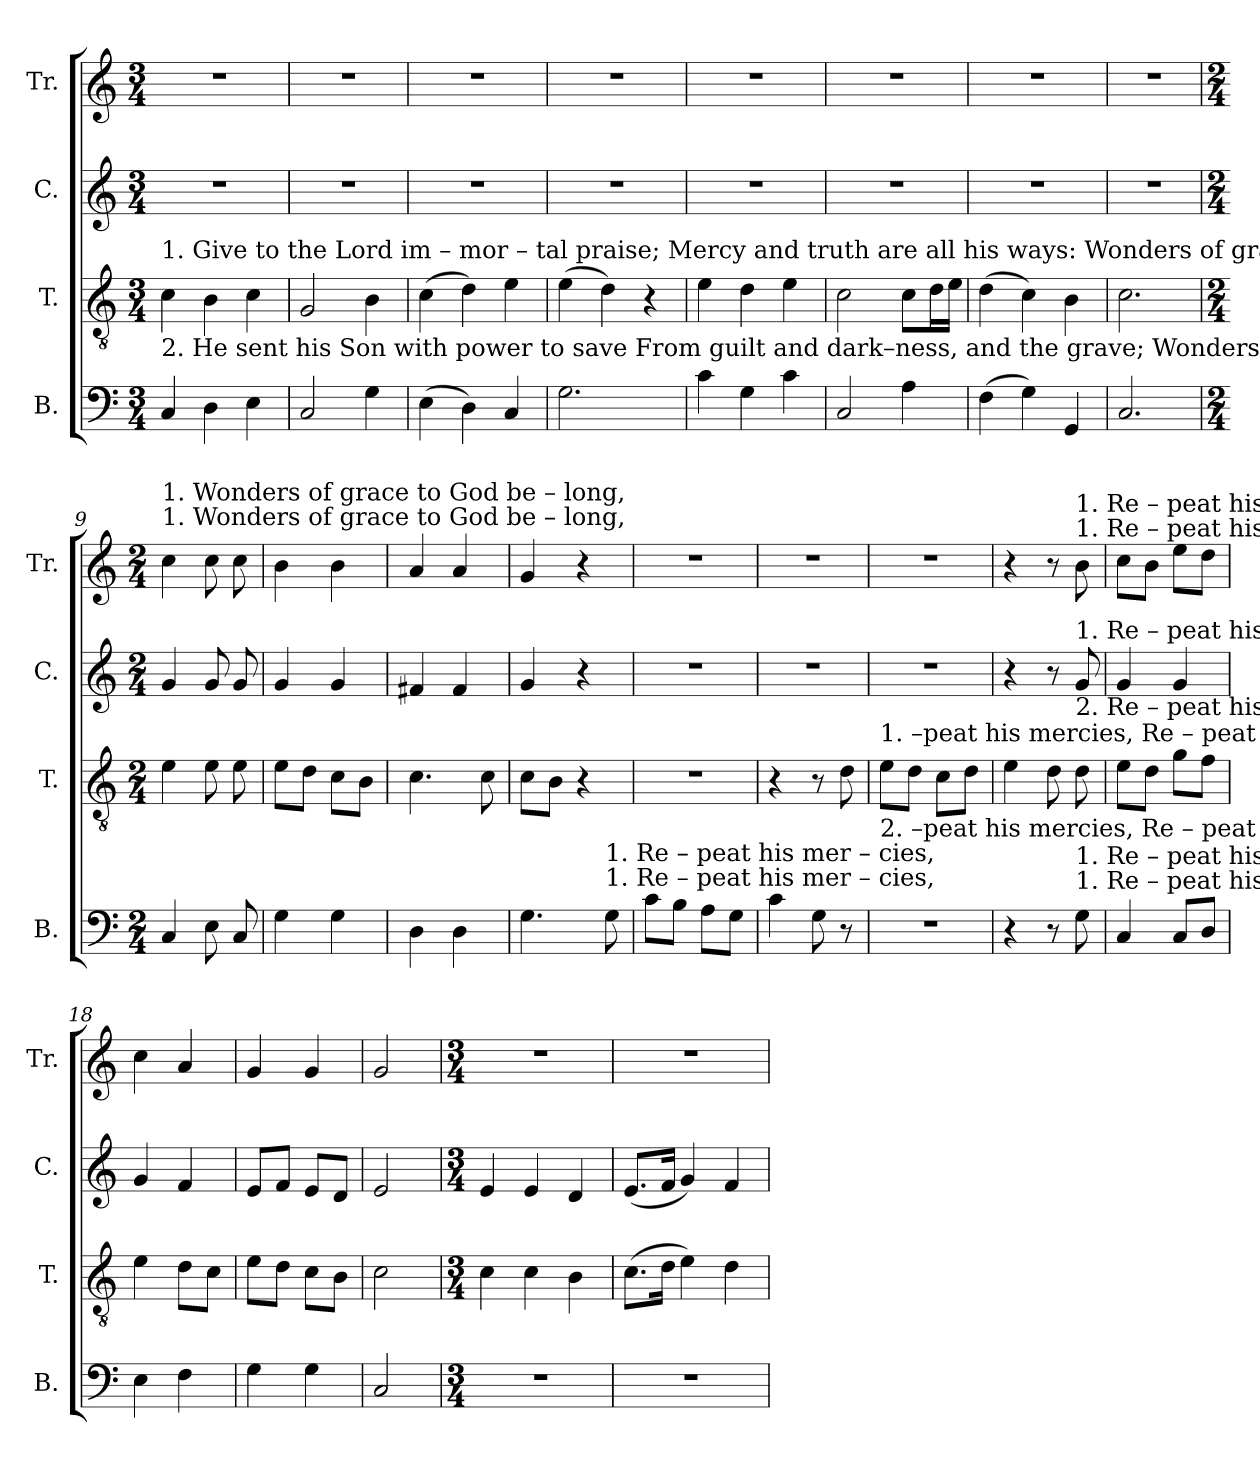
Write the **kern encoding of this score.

**kern	**kern	**kern	**kern
*part4	*part3	*part2	*part1
*staff4	*staff3	*staff2	*staff1
*I"B.	*I"T.	*I"C.	*I"Tr.
*I'B.	*I'T.	*I'C.	*I'Tr.
*clefF4	*clefGv2	*clefG2	*clefG2
*k[]	*k[]	*k[]	*k[]
*M3/4	*M3/4	*M3/4	*M3/4
*MM70	*MM70	*MM70	*MM70
=1	=1	=1	=1
!	!LO:TX:a:t=1. Give to  the Lord  im – mor – tal  praise;        Mercy and  truth  are            all       his  ways&colon;       Wonders  of    grace   to           God   be – long,                                                Re–	!	!
!	!LO:TX:b:t=2. He  sent his Son  with  power  to    save        From guilt and dark–ness,      and     the  grave;      Wonders  of     grace   to          God   be –  long,                                               Re–	!	!
4C!/	4c!\	2.r	2.r
4D!\	4B!\	.	.
4E!\	4c!\	.	.
=2	=2	=2	=2
2C!/	2G!/	2.r	2.r
4G!\	4B!\	.	.
=3	=3	=3	=3
(4E!\	(4c!\	2.r	2.r
4D!\)	4d!\)	.	.
4C!/	4e!\	.	.
=4	=4	=4	=4
2.G!\	(4e!\	2.r	2.r
.	4d!\)	.	.
.	4r	.	.
=5	=5	=5	=5
4c!\	4e!\	2.r	2.r
4G!\	4d!\	.	.
4c!\	4e!\	.	.
=6	=6	=6	=6
2C!/	2c!\	2.r	2.r
4A!\	8c!\L	.	.
.	16d!\L	.	.
.	16e!\JJ	.	.
=7	=7	=7	=7
(4F!\	(4d!\	2.r	2.r
4G!\)	4c!\)	.	.
4GG!/	4B!\	.	.
=8	=8	=8	=8
2.C!/	2.c!\	2.r	2.r
=9	=9	=9	=9
*M2/4	*M2/4	*M2/4	*M2/4
!	!	!	!LO:TX:a:t=1. Wonders  of    grace   to           God   be – long,
!	!	!	!LO:TX:a:t=1. Wonders  of    grace   to           God   be – long,
4C!/	4e!\	4g!/	4cc!\
8E!\	8e!\	8g!/	8cc!\
8C!/	8e!\	8g!/	8cc!\
=10	=10	=10	=10
4G!\	8e!\L	4g!/	4b!\
.	8d!\J	.	.
4G!\	8c!\L	4g!/	4b!\
.	8B!\J	.	.
=11	=11	=11	=11
4D!\	4.c!\	4f#X!/	4a!/
4D!\	.	4f#!/	4a!/
.	8c!\	.	.
=12	=12	=12	=12
4.G!\	8c!\L	4g!/	4g!/
.	8B!\J	.	.
.	4r	4r	4r
!LO:TX:a:t=1. Re – peat    his      mer – cies,	!	!	!
!LO:TX:a:t=1. Re – peat    his      mer – cies,	!	!	!
8G!\	.	.	.
=13	=13	=13	=13
8c!\L	2r	2r	2r
8B!\J	.	.	.
8A!\L	.	.	.
8G!\J	.	.	.
=14	=14	=14	=14
4c!\	4r	2r	2r
8G!\	8r	.	.
8r	8d!\	.	.
!!LO:LB:g=z
=15	=15	=15	=15
!	!LO:TX:a:t=1. –peat   his   mercies,  Re  –  peat    his        mer – cies    in        your     song.    Give to  the   Lord          of      lords         re  – nown,	!	!
!	!LO:TX:b:t=2. –peat   his   mercies,  Re  –  peat    his        mer – cies    in        your     song.   Thru'  this vain world      he     guides       our    feet,	!	!
2r	8e!\L	2r	2r
.	8d!\J	.	.
.	8c!\L	.	.
.	8d!\J	.	.
=16	=16	=16	=16
4r	4e!\	4r	4r
8r	8d!\	8r	8r
!	!	!	!LO:TX:a:t=1. Re  –  peat    his        mer – cies    in        your     song.                                                                                    The  King  of   kings  with  glo  –  ry  crown&colon;
!	!	!	!LO:TX:a:t=1. Re  –  peat    his        mer – cies    in        your     song.                                                                                    And  leads  us     to     his   hea–venly  seat;
!	!	!LO:TX:a:t=1. Re  –  peat    his        mer – cies    in        your     song.    Give to  the   Lord          of      lords         re  – nown,	!
!	!	!LO:TX:b:t=2. Re  –  peat    his        mer – cies    in        your     song.   Thru'  this vain world      he     guides       our    feet,	!
!LO:TX:a:t=1. Re  –  peat    his        mer – cies    in        your     song.                                                                                    And  leads  us     to     his   hea–venly seat;  His	!	!	!
!LO:TX:a:t=1. Re  –  peat    his        mer – cies    in        your     song.                                                                                    The  King  of   kings  with  glo – ry crown&colon; His	!	!	!
8G!\	8d!\	8g!/	8b!\
=17	=17	=17	=17
4C!/	8e!\L	4g!/	8cc!\L
.	8d!\J	.	8b!\J
8C!/L	8g!\L	4g!/	8ee!\L
8D!/J	8f!\J	.	8dd!\J
=18	=18	=18	=18
4E!\	4e!\	4g!/	4cc!\
4F!\	8d!\L	4f!/	4a!/
.	8c!\J	.	.
=19	=19	=19	=19
4G!\	8e!\L	8e!/L	4g!/
.	8d!\J	8f!/J	.
4G!\	8c!\L	8e!/L	4g!/
.	8B!\J	8d!/J	.
=20	=20	=20	=20
2C!/	2c!\	2e!/	2g!/
=21	=21	=21	=21
*M3/4	*M3/4	*M3/4	*M3/4
2.r	4c!\	4e!/	2.r
.	4c!\	4e!/	.
.	4B!\	4d!/	.
=22	=22	=22	=22
2.r	(8.c!\L	(8.e!/L	2.r
.	16d!\Jk	16f!/Jk	.
.	4e!\)	4g!/)	.
.	4d!\	4f!/	.
=	=	=	=
*-	*-	*-	*-
